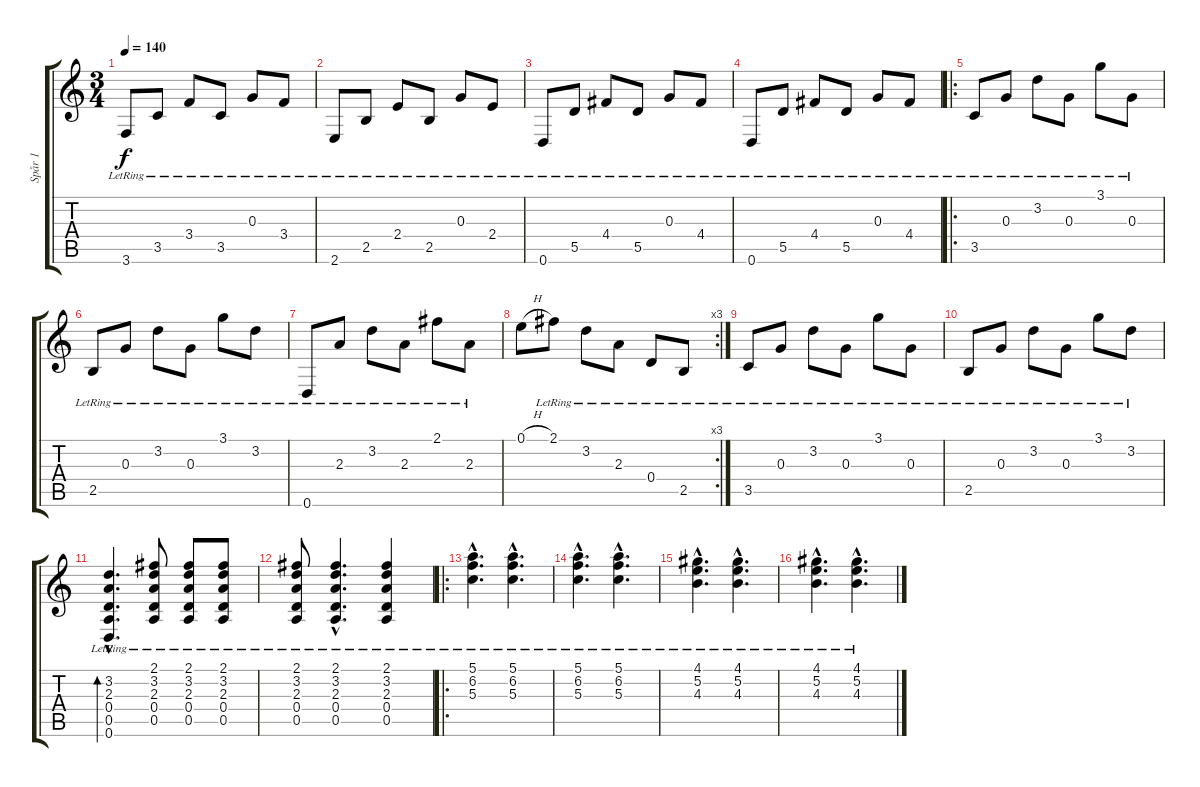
\track ("Spår 1" "Spår 1") {instrument acousticguitarsteel}
\staff {score tabs}
\tuning (E4 B3 G3 D3 A2 D2) {hide}
\ts (3 4)
\tempo 140
\clef g2
\ks c
3.6{lr}.8{dy f} 3.5{lr}.8 3.4{lr}.8 3.5{lr}.8 0.3{lr}.8 3.4{lr}.8 |
2.6{lr}.8 2.5{lr}.8 2.4{lr}.8 2.5{lr}.8 0.3{lr}.8 2.4{lr}.8 |
0.6{lr}.8 5.5{lr}.8 4.4{lr}.8 5.5{lr}.8 0.3{lr}.8 4.4{lr}.8 |
0.6{lr}.8 5.5{lr}.8 4.4{lr}.8 5.5{lr}.8 0.3{lr}.8 4.4{lr}.8 |
\ro
3.5{lr}.8 0.3{lr}.8 3.2{lr}.8 0.3{lr}.8 3.1{lr}.8 0.3{lr}.8 |
2.5{lr}.8 0.3{lr}.8 3.2{lr}.8 0.3{lr}.8 3.1{lr}.8 3.2{lr}.8 |
0.6{lr}.8 2.3{lr}.8 3.2{lr}.8 2.3{lr}.8 2.1{lr}.8 2.3{lr}.8 |
\rc 3
0.1{h}.8 2.1{lr}.8 3.2{lr}.8 2.3{lr}.8 0.4{lr}.8 2.5{lr}.8 |
3.5{lr}.8 0.3{lr}.8 3.2{lr}.8 0.3{lr}.8 3.1{lr}.8 0.3{lr}.8 |
2.5{lr}.8 0.3{lr}.8 3.2{lr}.8 0.3{lr}.8 3.1{lr}.8 3.2{lr}.8 |
(3.2{hac lr} 2.3{hac lr} 0.4{hac lr} 0.5{hac lr} 0.6{hac lr}).4{d bd 120} (2.1{lr} 3.2{lr} 2.3{lr} 0.4{lr} 0.5{lr}).8 (2.1{lr} 3.2{lr} 2.3{lr} 0.4{lr} 0.5{lr}).8 (2.1{lr} 3.2{lr} 2.3{lr} 0.4{lr} 0.5{lr}).8 |
(2.1{lr} 3.2{lr} 2.3{lr} 0.4{lr} 0.5{lr}).8 (2.1{hac lr} 3.2{hac lr} 2.3{hac lr} 0.4{hac lr} 0.5{hac lr}).4{d} (2.1{lr} 3.2{lr} 2.3{lr} 0.4{lr} 0.5{lr}).4 |
\ro
(5.1{hac lr} 6.2{hac lr} 5.3{hac lr}).4{d instrument acousticguitarsteel} (5.1{hac lr} 6.2{hac lr} 5.3{hac lr}).4{d} |
(5.1{hac} 6.2{hac lr} 5.3{hac lr}).4{d instrument acousticguitarsteel} (5.1{hac lr} 6.2{hac lr} 5.3{hac lr}).4{d} |
(4.1{hac lr} 5.2{hac lr} 4.3{hac lr}).4{d} (4.1{hac lr} 5.2{hac lr} 4.3{hac lr}).4{d} |
(4.1{hac lr} 5.2{hac lr} 4.3{hac lr}).4{d} (4.1{hac lr} 5.2{hac lr} 4.3{hac lr}).4{d}
